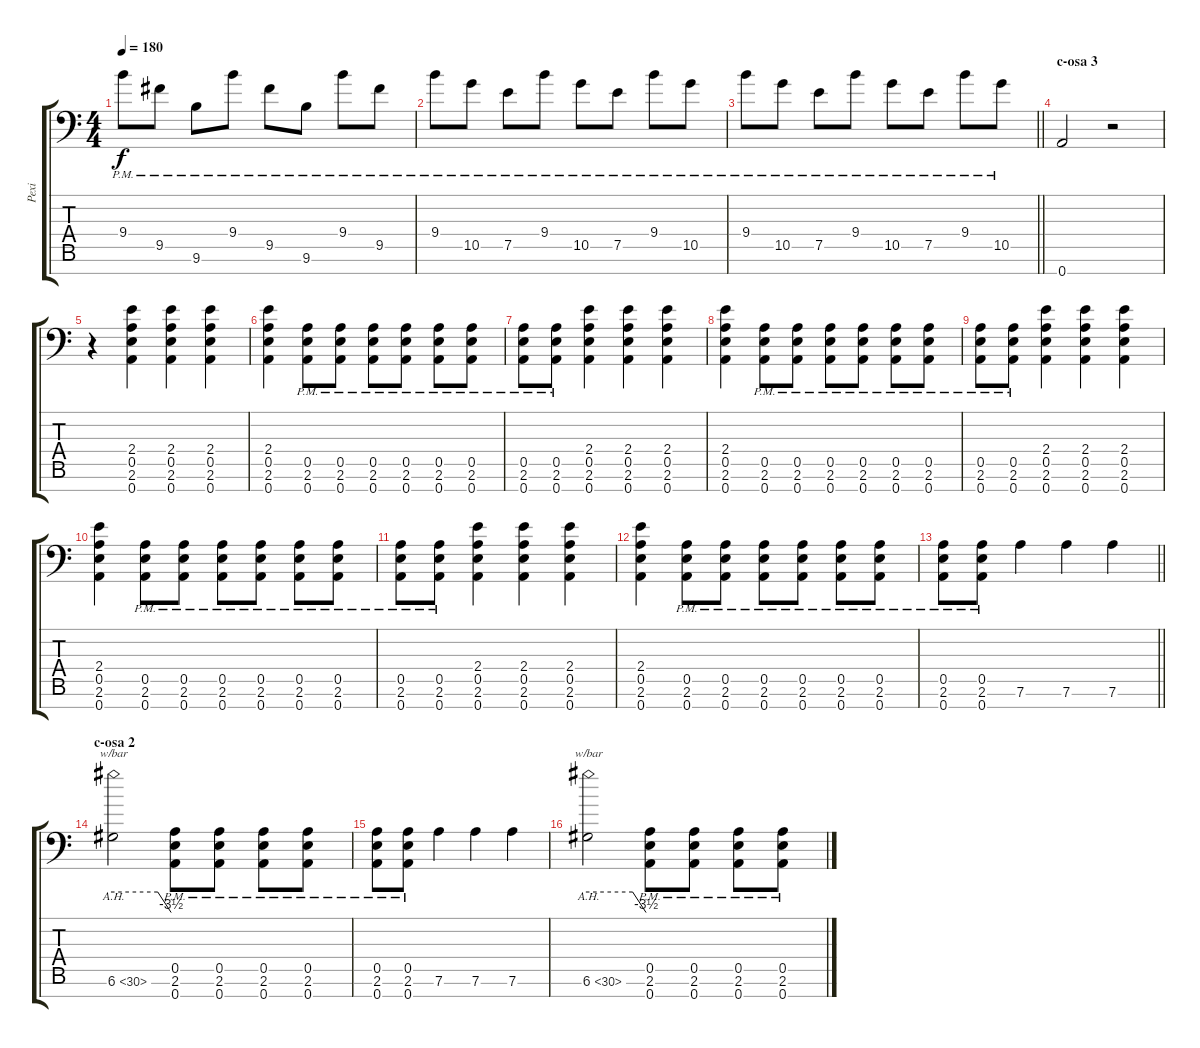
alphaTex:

\track ("Pexi" "Pexi") {instrument distortionguitar}
\staff {score tabs}
\tuning (E4 B3 G3 D3 A2 D2 A1) {hide}
\ts (4 4)
\tempo 180
\clef f4
\ks c
9.4{pm}.8{dy f} 9.5{pm}.8 9.6{pm}.8 9.4{pm}.8 9.5{pm}.8 9.6{pm}.8 9.4{pm}.8 9.5{pm}.8 |
9.4{pm}.8 10.5{pm}.8 7.5{pm}.8 9.4{pm}.8 10.5{pm}.8 7.5{pm}.8 9.4{pm}.8 10.5{pm}.8 |
\barLineRight lightlight
9.4{pm}.8 10.5{pm}.8 7.5{pm}.8 9.4{pm}.8 10.5{pm}.8 7.5{pm}.8 9.4{pm}.8 10.5{pm}.8 |
\section ("" "c-osa 3")
0.7.2 r.2 |
r.4 (2.4 0.5 2.6 0.7).4 (2.4 0.5 2.6 0.7).4 (2.4 0.5 2.6 0.7).4 |
(2.4 0.5 2.6 0.7).4 (0.5{pm} 2.6{pm} 0.7{pm}).8 (0.5{pm} 2.6{pm} 0.7{pm}).8 (0.5{pm} 2.6{pm} 0.7{pm}).8 (0.5{pm} 2.6{pm} 0.7{pm}).8 (0.5{pm} 2.6{pm} 0.7{pm}).8 (0.5{pm} 2.6{pm} 0.7{pm}).8 |
(0.5{pm} 2.6{pm} 0.7{pm}).8 (0.5{pm} 2.6{pm} 0.7{pm}).8 (2.4 0.5 2.6 0.7).4 (2.4 0.5 2.6 0.7).4 (2.4 0.5 2.6 0.7).4 |
(2.4 0.5 2.6 0.7).4 (0.5{pm} 2.6{pm} 0.7{pm}).8 (0.5{pm} 2.6{pm} 0.7{pm}).8 (0.5{pm} 2.6{pm} 0.7{pm}).8 (0.5{pm} 2.6{pm} 0.7{pm}).8 (0.5{pm} 2.6{pm} 0.7{pm}).8 (0.5{pm} 2.6{pm} 0.7{pm}).8 |
(0.5{pm} 2.6{pm} 0.7{pm}).8 (0.5{pm} 2.6{pm} 0.7{pm}).8 (2.4 0.5 2.6 0.7).4 (2.4 0.5 2.6 0.7).4 (2.4 0.5 2.6 0.7).4 |
(2.4 0.5 2.6 0.7).4 (0.5{pm} 2.6{pm} 0.7{pm}).8 (0.5{pm} 2.6{pm} 0.7{pm}).8 (0.5{pm} 2.6{pm} 0.7{pm}).8 (0.5{pm} 2.6{pm} 0.7{pm}).8 (0.5{pm} 2.6{pm} 0.7{pm}).8 (0.5{pm} 2.6{pm} 0.7{pm}).8 |
(0.5{pm} 2.6{pm} 0.7{pm}).8 (0.5{pm} 2.6{pm} 0.7{pm}).8 (2.4 0.5 2.6 0.7).4 (2.4 0.5 2.6 0.7).4 (2.4 0.5 2.6 0.7).4 |
(2.4 0.5 2.6 0.7).4 (0.5{pm} 2.6{pm} 0.7{pm}).8 (0.5{pm} 2.6{pm} 0.7{pm}).8 (0.5{pm} 2.6{pm} 0.7{pm}).8 (0.5{pm} 2.6{pm} 0.7{pm}).8 (0.5{pm} 2.6{pm} 0.7{pm}).8 (0.5{pm} 2.6{pm} 0.7{pm}).8 |
\barLineRight lightlight
(0.5{pm} 2.6{pm} 0.7{pm}).8 (0.5{pm} 2.6{pm} 0.7{pm}).8 7.6.4 7.6.4 7.6.4 |
\section ("" "c-osa 2")
6.6{ah 24}.2{tbe (custom default 0 0 46 0 60 -14)} (0.5{pm} 2.6{pm} 0.7{pm}).8 (0.5{pm} 2.6{pm} 0.7{pm}).8 (0.5{pm} 2.6{pm} 0.7{pm}).8 (0.5{pm} 2.6{pm} 0.7{pm}).8 |
(0.5{pm} 2.6{pm} 0.7{pm}).8 (0.5{pm} 2.6{pm} 0.7{pm}).8 7.6.4 7.6.4 7.6.4 |
6.6{ah 24}.2{tbe (custom default 0 0 46 0 60 -14)} (0.5{pm} 2.6{pm} 0.7{pm}).8 (0.5{pm} 2.6{pm} 0.7{pm}).8 (0.5{pm} 2.6{pm} 0.7{pm}).8 (0.5{pm} 2.6{pm} 0.7{pm}).8
